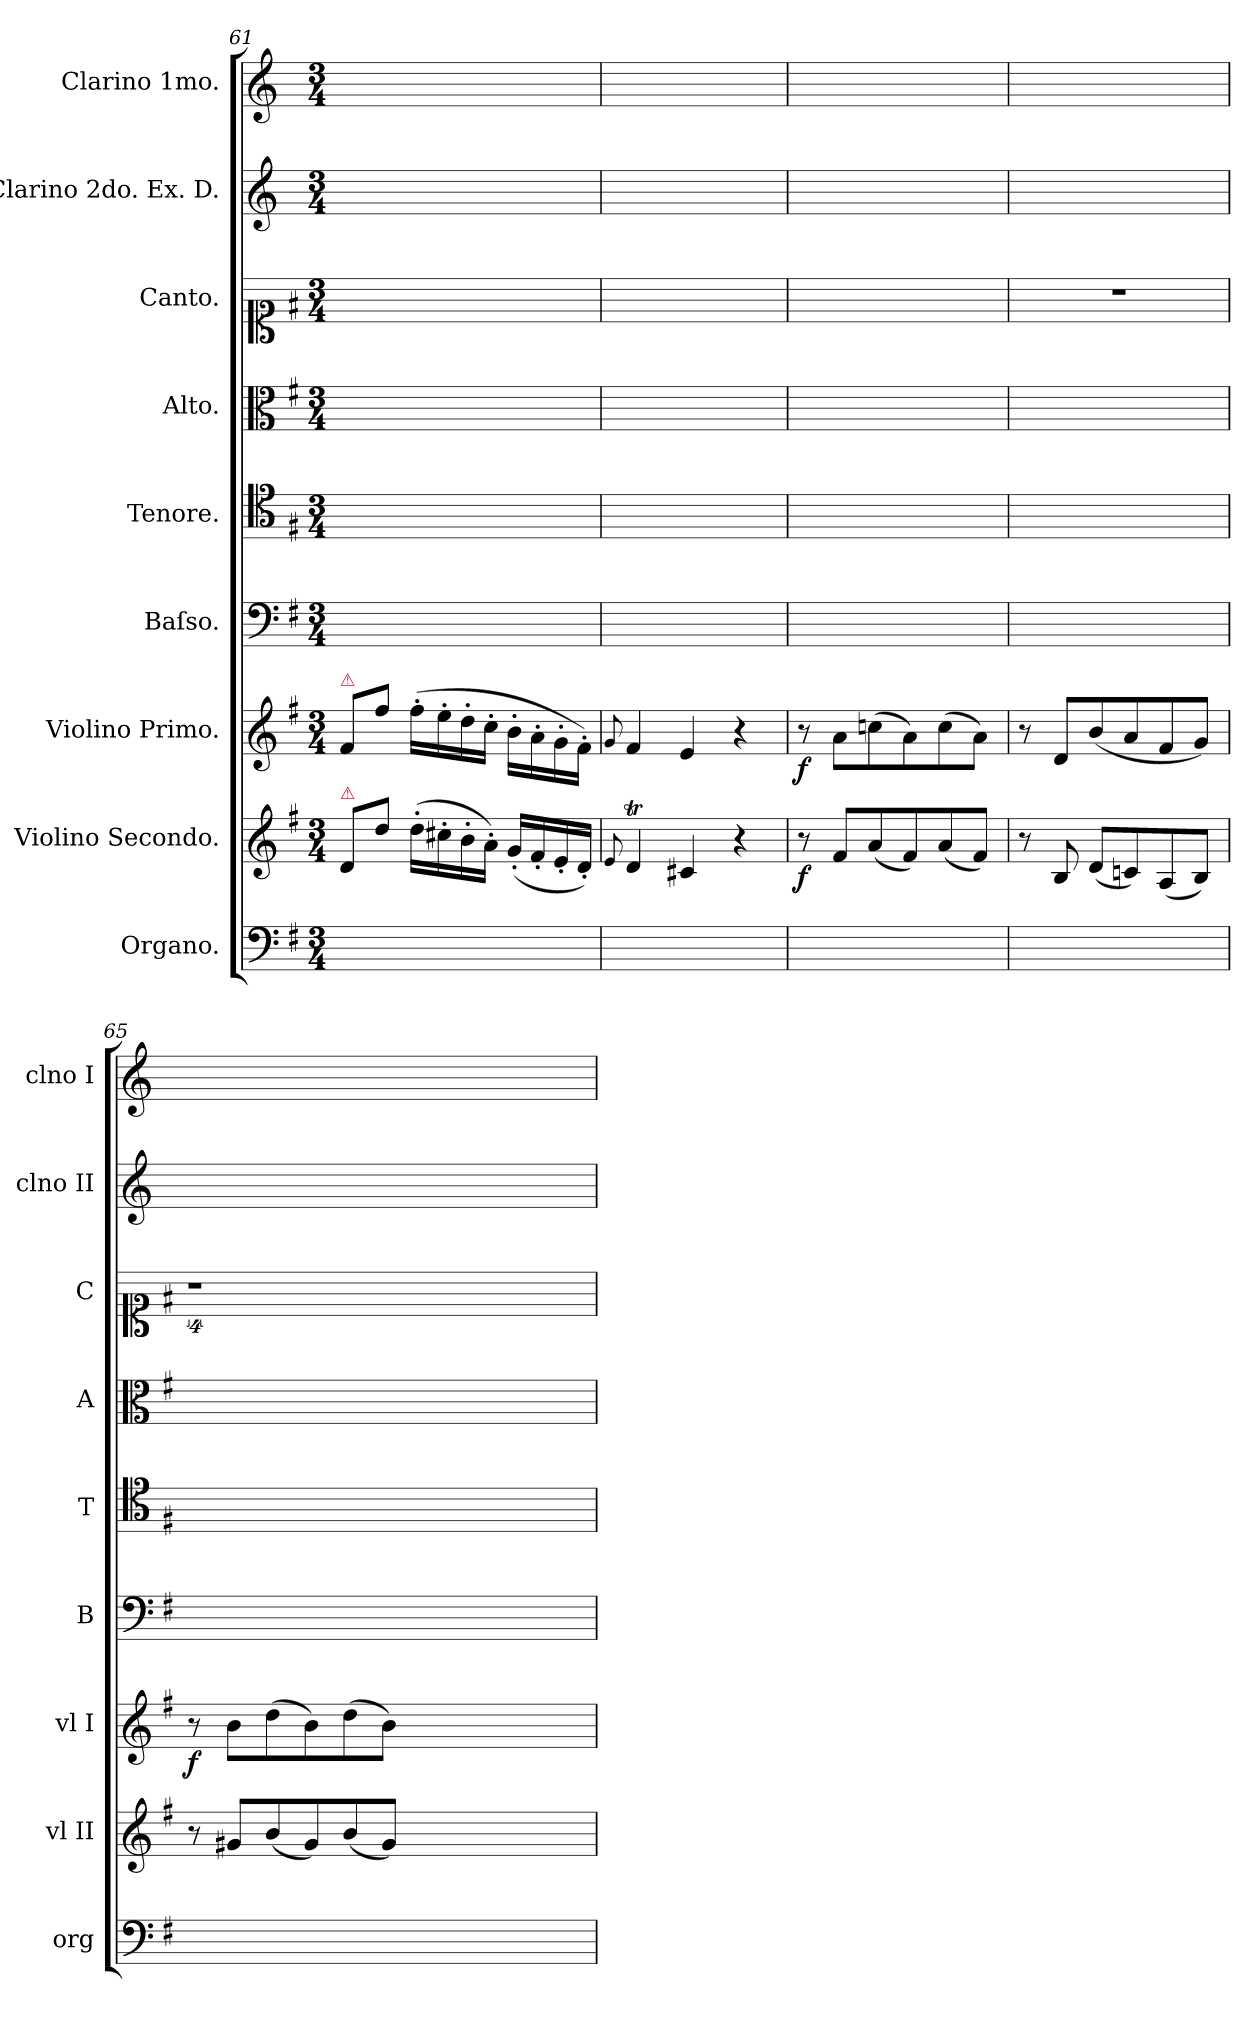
**kern	**kern	**dynam	**kern	**dynam	**kern	**kern	**kern	**kern	**kern	**kern
*part9	*part8	*part8	*part7	*part7	*part6	*part5	*part4	*part3	*part2	*part1
*staff9	*staff8	*staff8	*staff7	*staff7	*staff6	*staff5	*staff4	*staff3	*staff2	*staff1
*I"Organo.	*I"Violino Secondo.	*	*I"Violino Primo.	*	*I"Baſso.	*I"Tenore.	*I"Alto.	*I"Canto.	*I"Clarino 2do. Ex. D.	*I"Clarino 1mo.
*I'org	*I'vl II	*	*I'vl I	*	*I'B	*I'T	*I'A	*I'C	*I'clno II	*I'clno I
*clefF4	*clefG2	*	*clefG2	*	*clefF4	*clefC4	*clefC3	*clefC1	*clefG2	*clefG2
*	*	*	*	*	*	*	*	*	*ITrd-4c-7	*ITrd3c5
*k[f#]	*k[f#]	*	*k[f#]	*	*k[f#]	*k[f#]	*k[f#]	*k[f#]	*k[f#]	*k[f#]
*G:	*G:	*	*G:	*	*G:	*G:	*G:	*G:	*G:	*G:
*M3/4	*M3/4	*	*M3/4	*	*M3/4	*M3/4	*M3/4	*M3/4	*M3/4	*M3/4
=61	=61	=61	=61	=61	=61	=61	=61	=61	=61	=61
!	!	!	!LO:TX:a:color=crimson:t=⚠	!	!	!	!	!	!	!
!	!LO:TX:a:color=crimson:t=⚠	!	!	!	!	!	!	!	!	!
2.ryy	8d/L	.	8f#/L	.	2.ryy	2.ryy	2.ryy	2.ryy	2.ryy	2.ryy
.	8dd\J	.	8ff#\J	.	.	.	.	.	.	.
.	(16dd'\LL	.	(16ff#'\LL	.	.	.	.	.	.	.
.	16cc#X'\	.	16ee'\	.	.	.	.	.	.	.
.	16b'\	.	16dd'\	.	.	.	.	.	.	.
.	16a'\JJ)	.	16cc'\JJ	.	.	.	.	.	.	.
.	(16g'/LL	.	16b'\LL	.	.	.	.	.	.	.
.	16f#'/	.	16a'\	.	.	.	.	.	.	.
.	16e'/	.	16g'\	.	.	.	.	.	.	.
.	16d'/JJ)	.	16f#'\JJ)	.	.	.	.	.	.	.
=62	=62	=62	=62	=62	=62	=62	=62	=62	=62	=62
.	8qqe/	.	8qqg/	.	.	.	.	.	.	.
2.ryy	4dT/	.	4f#/	.	2.ryy	2.ryy	2.ryy	2.ryy	2.ryy	2.ryy
.	4c#X/	.	4e/	.	.	.	.	.	.	.
.	4r	.	4r	.	.	.	.	.	.	.
=63	=63	=63	=63	=63	=63	=63	=63	=63	=63	=63
!	!	!LO:DY:b	!	!LO:DY:b	!	!	!	!	!	!
2.ryy	8r	f	8r	f	2.ryy	2.ryy	2.ryy	2.ryy	2.ryy	2.ryy
.	8f#/L	.	8a\L	.	.	.	.	.	.	.
.	(8a/	.	(8ccn\	.	.	.	.	.	.	.
.	8f#/)	.	8a\)	.	.	.	.	.	.	.
.	(8a/	.	(8cc\	.	.	.	.	.	.	.
.	8f#/J)	.	8a\J)	.	.	.	.	.	.	.
=64	=64	=64	=64	=64	=64	=64	=64	=64	=64	=64
!	!	!LO:DY:b	!	!	!	!	!	!	!	!
2.ryy	8r	po	8r	.	2.ryy	2.ryy	2.ryy	2.r	2.ryy	2.ryy
.	8B/	.	8d/L	.	.	.	.	.	.	.
!	!	!	!	!LO:DY:b	!	!	!	!	!	!
.	(8d/L	.	(8b/	po	.	.	.	.	.	.
.	8cn/)	.	8a/	.	.	.	.	.	.	.
.	(8A/	.	8f#/	.	.	.	.	.	.	.
.	8B/J)	.	8g/J)	.	.	.	.	.	.	.
=65	=65	=65	=65	=65	=65	=65	=65	=65	=65	=65
!	!	!LO:DY:b	!	!LO:DY:b	!	!	!	!	!	!
2.ryy	8r	for.	8r	f	2.ryy	2.ryy	2.ryy	4%9r	2.ryy	2.ryy
.	8g#X/L	.	8b\L	.	.	.	.	.	.	.
.	(8b/	.	(8dd\	.	.	.	.	.	.	.
.	8g#/)	.	8b\)	.	.	.	.	.	.	.
.	(8b/	.	(8dd\	.	.	.	.	.	.	.
.	8g#/J)	.	8b\J)	.	.	.	.	.	.	.
1.ryy	1.ryy	.	1.ryy	.	1.ryy	1.ryy	1.ryy	.	1.ryy	1.ryy
=	=	=	=	=	=	=	=	=	=	=
*-	*-	*-	*-	*-	*-	*-	*-	*-	*-	*-
